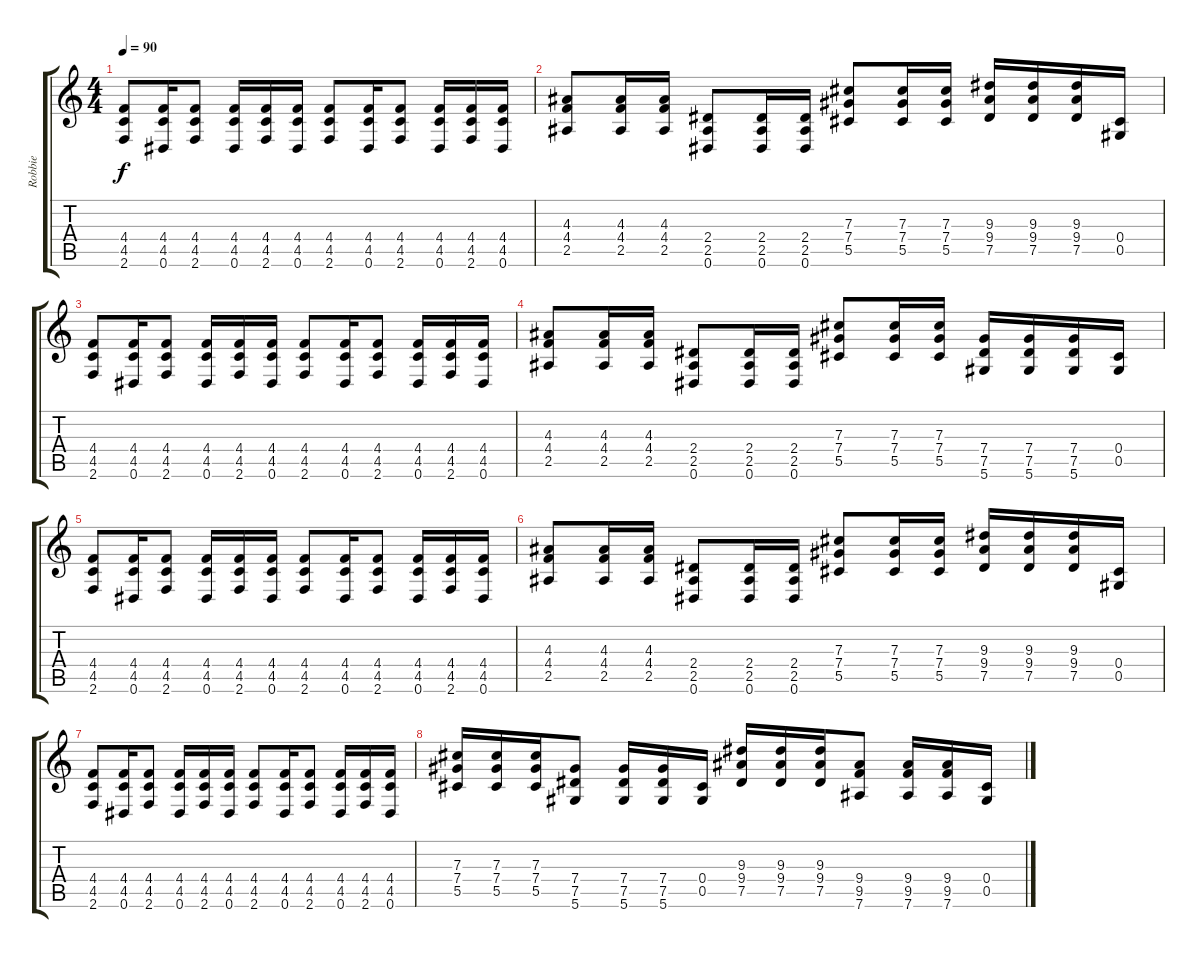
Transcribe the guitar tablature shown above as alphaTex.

\track ("Robbie" "Robbie") {instrument distortionguitar}
\staff {score tabs}
\tuning (Eb4 Bb3 Gb3 Db3 Ab2 Eb2) {hide}
\ts (4 4)
\tempo 90
\clef g2
\ks c
(4.4 4.5 2.6).8{dy f} (4.4 4.5 0.6).16 (4.4 4.5 2.6).8 (4.4 4.5 0.6).16 (4.4 4.5 2.6).16 (4.4 4.5 0.6).16 (4.4 4.5 2.6).8 (4.4 4.5 0.6).16 (4.4 4.5 2.6).8 (4.4 4.5 0.6).16 (4.4 4.5 2.6).16 (4.4 4.5 0.6).16 |
(4.3 4.4 2.5).8 (4.3 4.4 2.5).16 (4.3 4.4 2.5).16 (2.4 2.5 0.6).8 (2.4 2.5 0.6).16 (2.4 2.5 0.6).16 (7.3 7.4 5.5).8 (7.3 7.4 5.5).16 (7.3 7.4 5.5).16 (9.3 9.4 7.5).16 (9.3 9.4 7.5).16 (9.3 9.4 7.5).16 (0.4 0.5).16 |
(4.4 4.5 2.6).8 (4.4 4.5 0.6).16 (4.4 4.5 2.6).8 (4.4 4.5 0.6).16 (4.4 4.5 2.6).16 (4.4 4.5 0.6).16 (4.4 4.5 2.6).8 (4.4 4.5 0.6).16 (4.4 4.5 2.6).8 (4.4 4.5 0.6).16 (4.4 4.5 2.6).16 (4.4 4.5 0.6).16 |
(4.3 4.4 2.5).8 (4.3 4.4 2.5).16 (4.3 4.4 2.5).16 (2.4 2.5 0.6).8 (2.4 2.5 0.6).16 (2.4 2.5 0.6).16 (7.3 7.4 5.5).8 (7.3 7.4 5.5).16 (7.3 7.4 5.5).16 (7.4 7.5 5.6).16 (7.4 7.5 5.6).16 (7.4 7.5 5.6).16 (0.4 0.5).16 |
(4.4 4.5 2.6).8 (4.4 4.5 0.6).16 (4.4 4.5 2.6).8 (4.4 4.5 0.6).16 (4.4 4.5 2.6).16 (4.4 4.5 0.6).16 (4.4 4.5 2.6).8 (4.4 4.5 0.6).16 (4.4 4.5 2.6).8 (4.4 4.5 0.6).16 (4.4 4.5 2.6).16 (4.4 4.5 0.6).16 |
(4.3 4.4 2.5).8 (4.3 4.4 2.5).16 (4.3 4.4 2.5).16 (2.4 2.5 0.6).8 (2.4 2.5 0.6).16 (2.4 2.5 0.6).16 (7.3 7.4 5.5).8 (7.3 7.4 5.5).16 (7.3 7.4 5.5).16 (9.3 9.4 7.5).16 (9.3 9.4 7.5).16 (9.3 9.4 7.5).16 (0.4 0.5).16 |
(4.4 4.5 2.6).8 (4.4 4.5 0.6).16 (4.4 4.5 2.6).8 (4.4 4.5 0.6).16 (4.4 4.5 2.6).16 (4.4 4.5 0.6).16 (4.4 4.5 2.6).8 (4.4 4.5 0.6).16 (4.4 4.5 2.6).8 (4.4 4.5 0.6).16 (4.4 4.5 2.6).16 (4.4 4.5 0.6).16 |
(7.3 7.4 5.5).16 (7.3 7.4 5.5).16 (7.3 7.4 5.5).16 (7.4 7.5 5.6).8 (7.4 7.5 5.6).16 (7.4 7.5 5.6).16 (0.4 0.5).16 (9.3 9.4 7.5).16 (9.3 9.4 7.5).16 (9.3 9.4 7.5).16 (9.4 9.5 7.6).8 (9.4 9.5 7.6).16 (9.4 9.5 7.6).16 (0.4 0.5).16
